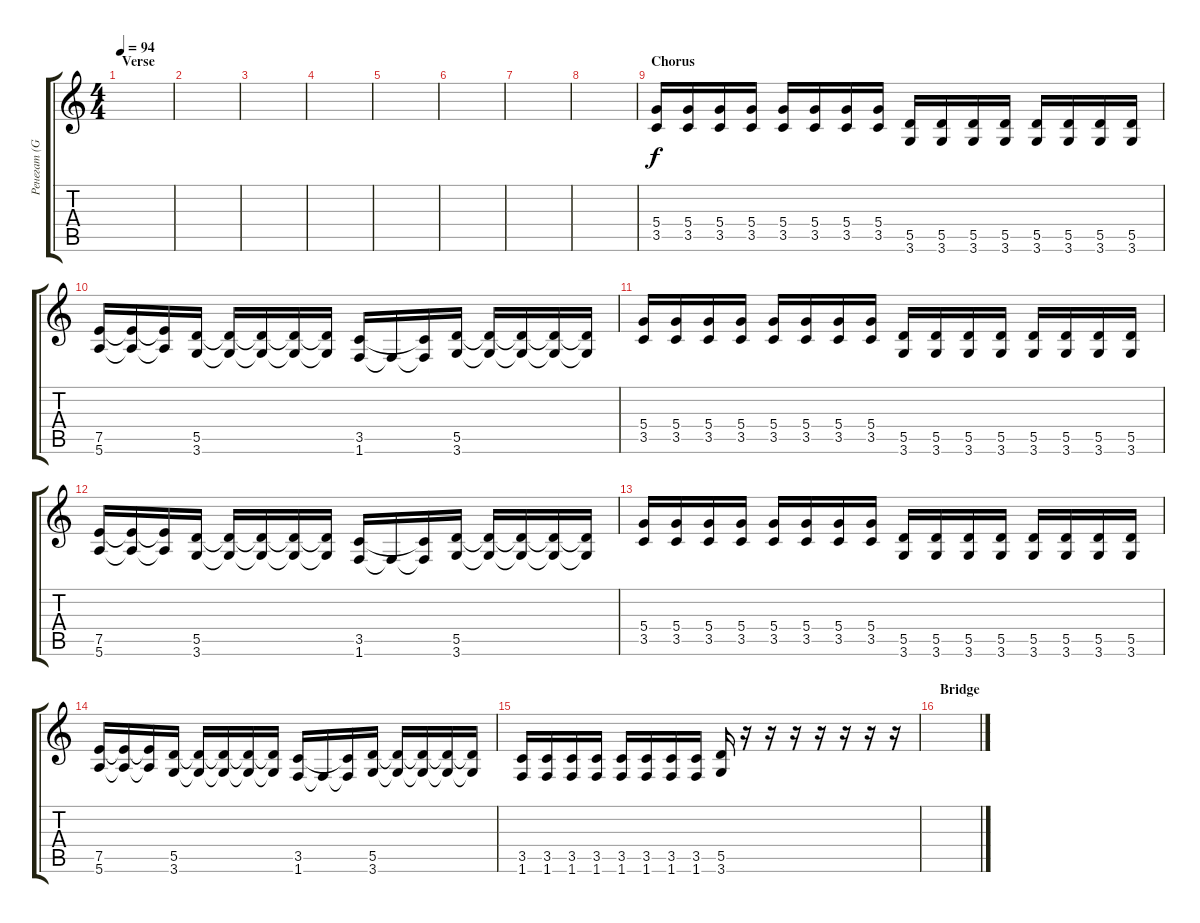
\track ("Ренегат (Guitar 2)" "Ренегат (G") {instrument distortionguitar}
\staff {score tabs}
\tuning (E4 B3 G3 D3 A2 E2) {hide}
\ts (4 4)
\section ("" "Verse")
\tempo 94
\clef g2
\ks c
|
|
|
|
|
|
|
|
\section ("" "Chorus")
(5.4 3.5).16 (5.4 3.5).16 (5.4 3.5).16 (5.4 3.5).16 (5.4 3.5).16 (5.4 3.5).16 (5.4 3.5).16 (5.4 3.5).16 (5.5 3.6).16 (5.5 3.6).16 (5.5 3.6).16 (5.5 3.6).16 (5.5 3.6).16 (5.5 3.6).16 (5.5 3.6).16 (5.5 3.6).16 |
(7.5 5.6).16 (7.5{t} 5.6{t}).16 (7.5{t} 5.6{t}).16 (5.5 3.6).16 (5.5{t} 3.6{t}).16 (5.5{t} 3.6{t}).16 (5.5{t} 3.6{t}).16 (5.5{t} 3.6{t}).16 (3.5 1.6).16 1.6{t}.16 (3.5{t} 1.6{t}).16 (5.5 3.6).16 (5.5{t} 3.6{t}).16 (5.5{t} 3.6{t}).16 (5.5{t} 3.6{t}).16 (5.5{t} 3.6{t}).16 |
(5.4 3.5).16 (5.4 3.5).16 (5.4 3.5).16 (5.4 3.5).16 (5.4 3.5).16 (5.4 3.5).16 (5.4 3.5).16 (5.4 3.5).16 (5.5 3.6).16 (5.5 3.6).16 (5.5 3.6).16 (5.5 3.6).16 (5.5 3.6).16 (5.5 3.6).16 (5.5 3.6).16 (5.5 3.6).16 |
(7.5 5.6).16 (7.5{t} 5.6{t}).16 (7.5{t} 5.6{t}).16 (5.5 3.6).16 (5.5{t} 3.6{t}).16 (5.5{t} 3.6{t}).16 (5.5{t} 3.6{t}).16 (5.5{t} 3.6{t}).16 (3.5 1.6).16 1.6{t}.16 (3.5{t} 1.6{t}).16 (5.5 3.6).16 (5.5{t} 3.6{t}).16 (5.5{t} 3.6{t}).16 (5.5{t} 3.6{t}).16 (5.5{t} 3.6{t}).16 |
(5.4 3.5).16 (5.4 3.5).16 (5.4 3.5).16 (5.4 3.5).16 (5.4 3.5).16 (5.4 3.5).16 (5.4 3.5).16 (5.4 3.5).16 (5.5 3.6).16 (5.5 3.6).16 (5.5 3.6).16 (5.5 3.6).16 (5.5 3.6).16 (5.5 3.6).16 (5.5 3.6).16 (5.5 3.6).16 |
(7.5 5.6).16 (7.5{t} 5.6{t}).16 (7.5{t} 5.6{t}).16 (5.5 3.6).16 (5.5{t} 3.6{t}).16 (5.5{t} 3.6{t}).16 (5.5{t} 3.6{t}).16 (5.5{t} 3.6{t}).16 (3.5 1.6).16 1.6{t}.16 (3.5{t} 1.6{t}).16 (5.5 3.6).16 (5.5{t} 3.6{t}).16 (5.5{t} 3.6{t}).16 (5.5{t} 3.6{t}).16 (5.5{t} 3.6{t}).16 |
(3.5 1.6).16 (3.5 1.6).16 (3.5 1.6).16 (3.5 1.6).16 (3.5 1.6).16 (3.5 1.6).16 (3.5 1.6).16 (3.5 1.6).16 (5.5 3.6).16 r.16 r.16 r.16 r.16 r.16 r.16 r.16 |
\section ("" "Bridge")
